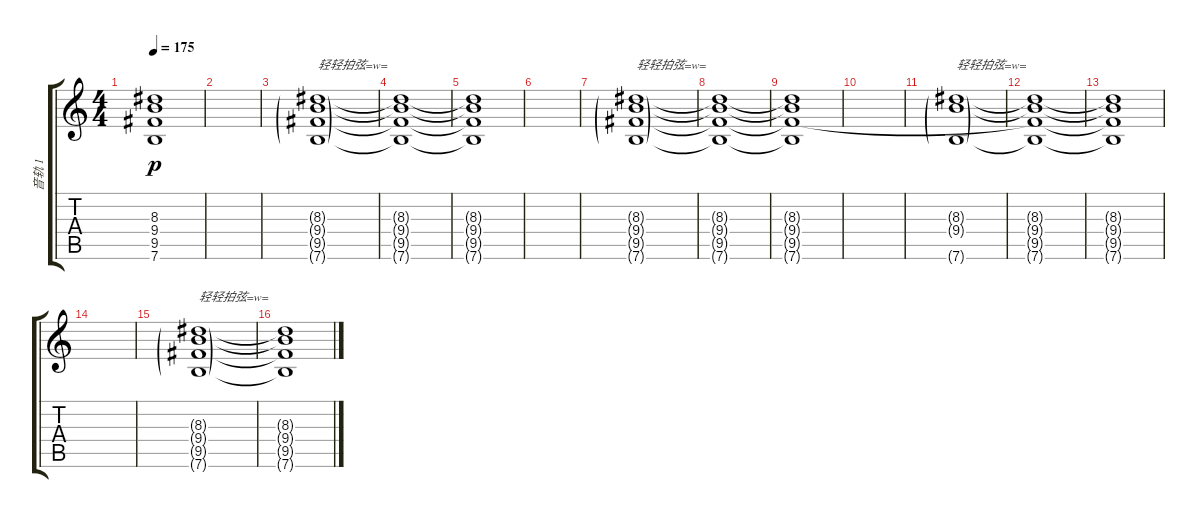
\track ("音轨 1" "音轨 1") {instrument overdrivenguitar}
\staff {score tabs}
\tuning (E4 B3 G3 D3 A2 E2) {hide}
\ts (4 4)
\tempo 175
\clef g2
\ks c
(8.3{t} 9.4{t} 9.5{t} 7.6{t}).1{dy p} |
|
(8.3{g} 9.4{g} 9.5{g} 7.6{g}).1{txt "轻轻拍弦=w="} |
(8.3{t} 9.4{t} 9.5{t} 7.6{t}).1 |
(8.3{t} 9.4{t} 9.5{t} 7.6{t}).1 |
|
(8.3{g} 9.4{g} 9.5{g} 7.6{g}).1{txt "轻轻拍弦=w="} |
(8.3{t} 9.4{t} 9.5{t} 7.6{t}).1 |
(8.3{t} 9.4{t} 9.5{t} 7.6{t}).1 |
|
(8.3{g} 9.4{g} 7.6{g}).1{txt "轻轻拍弦=w="} |
(8.3{t} 9.4{t} 9.5{t} 7.6{t}).1 |
(8.3{t} 9.4{t} 9.5{t} 7.6{t}).1 |
|
(8.3{g} 9.4{g} 9.5{g} 7.6{g}).1{txt "轻轻拍弦=w="} |
(8.3{t} 9.4{t} 9.5{t} 7.6{t}).1
